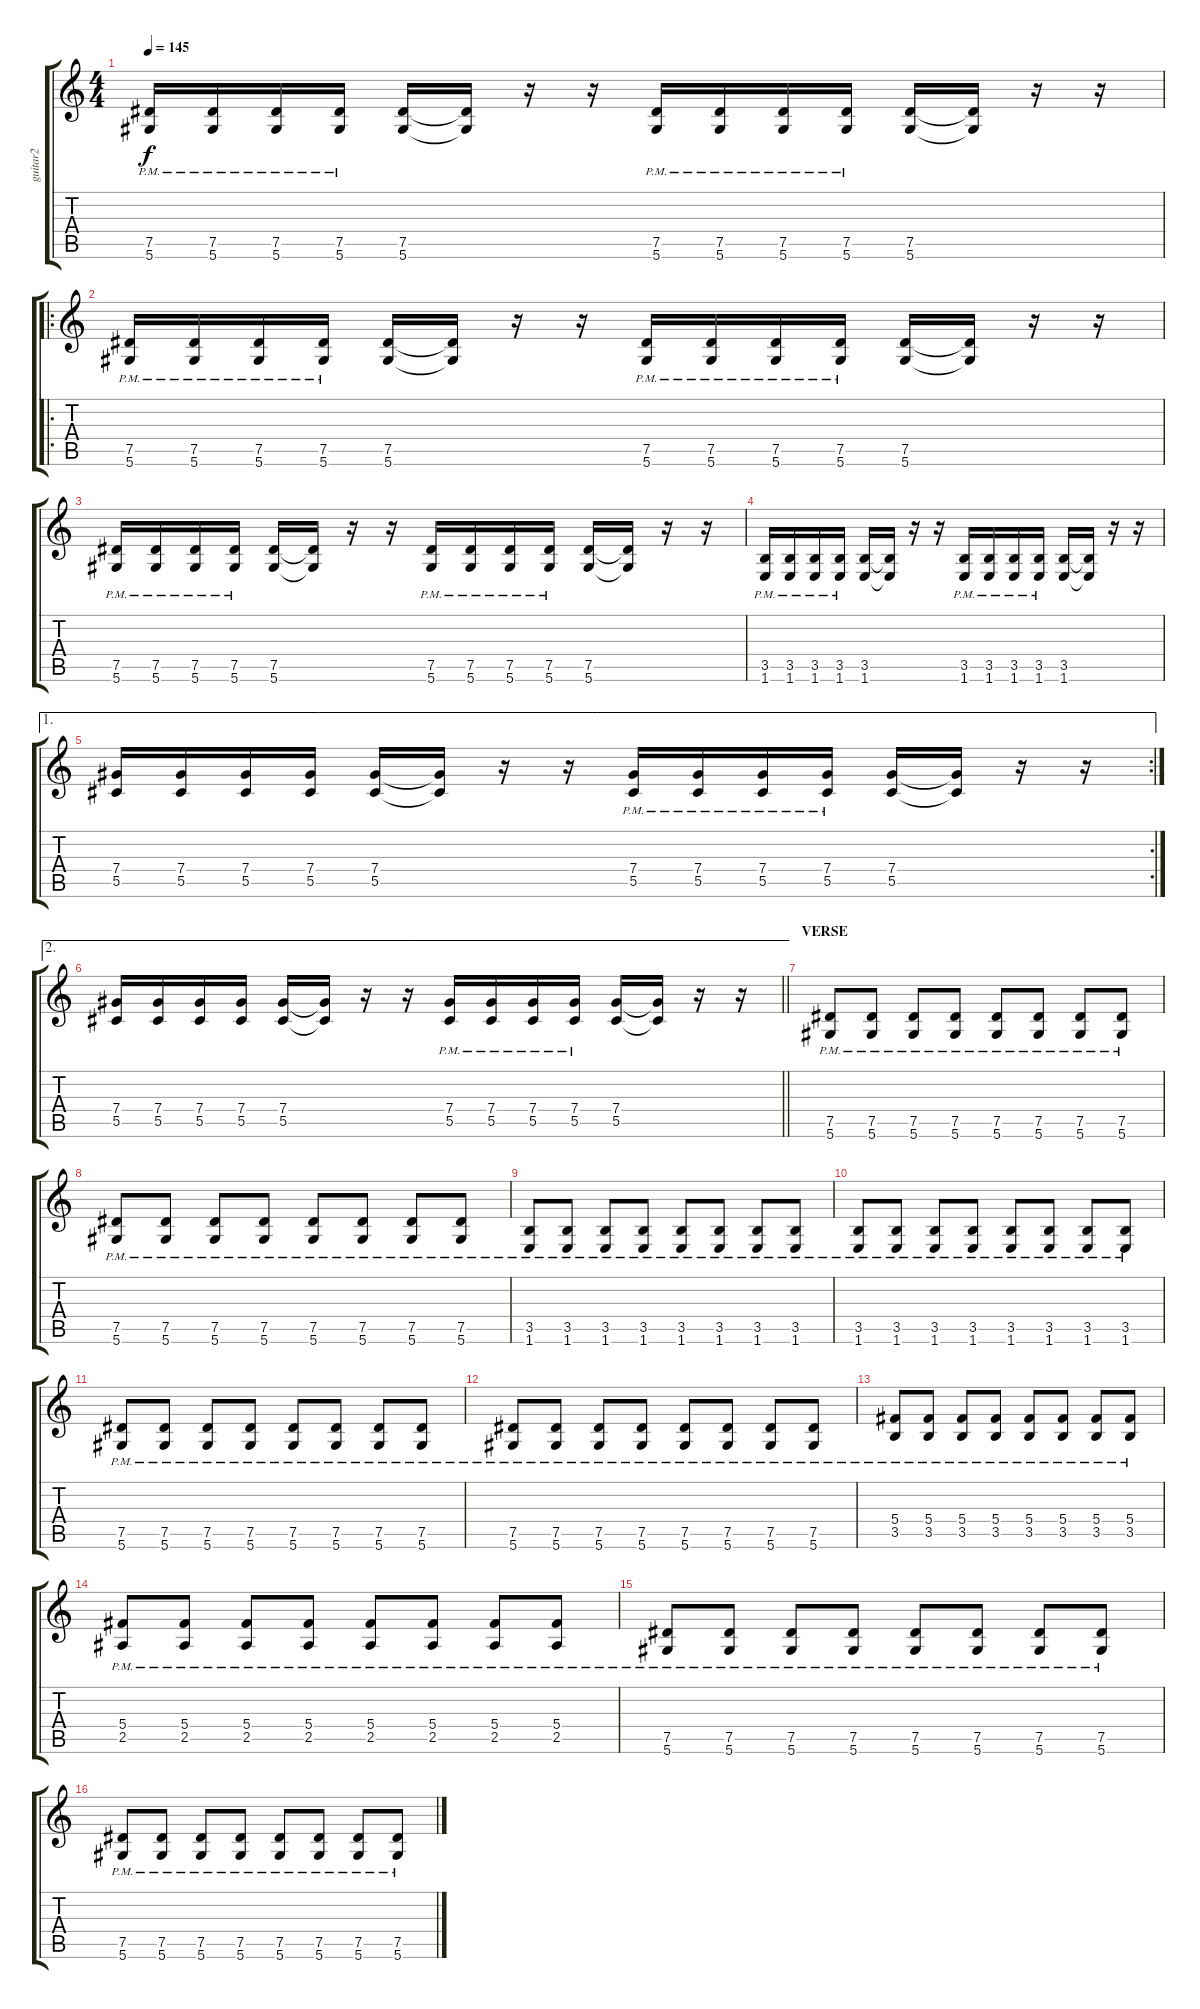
\track ("guitar2" "guitar2") {instrument overdrivenguitar}
\staff {score tabs}
\tuning (Eb4 Bb3 Gb3 Db3 Ab2 Eb2) {hide}
\ts (4 4)
\tempo 145
\clef g2
\ks c
(7.5 5.6{pm}).16{dy f instrument overdrivenguitar} (7.5 5.6{pm}).16 (7.5 5.6{pm}).16 (7.5 5.6{pm}).16 (7.5 5.6).16 (7.5{t} 5.6{t}).16 r.16 r.16 (7.5{pm} 5.6).16 (7.5{pm} 5.6).16 (7.5{pm} 5.6).16 (7.5{pm} 5.6).16 (7.5 5.6).16 (7.5{t} 5.6{t}).16 r.16 r.16 |
\ro
(7.5 5.6{pm}).16 (7.5 5.6{pm}).16 (7.5 5.6{pm}).16 (7.5 5.6{pm}).16 (7.5 5.6).16 (7.5{t} 5.6{t}).16 r.16 r.16 (7.5{pm} 5.6).16 (7.5{pm} 5.6).16 (7.5{pm} 5.6).16 (7.5{pm} 5.6).16 (7.5 5.6).16 (7.5{t} 5.6{t}).16 r.16 r.16 |
(7.5 5.6{pm}).16 (7.5 5.6{pm}).16 (7.5 5.6{pm}).16 (7.5 5.6{pm}).16 (7.5 5.6).16 (7.5{t} 5.6{t}).16 r.16 r.16 (7.5{pm} 5.6).16 (7.5{pm} 5.6).16 (7.5{pm} 5.6).16 (7.5{pm} 5.6).16 (7.5 5.6).16 (7.5{t} 5.6{t}).16 r.16 r.16 |
(3.5 1.6{pm}).16 (3.5 1.6{pm}).16 (3.5 1.6{pm}).16 (3.5 1.6{pm}).16 (3.5 1.6).16 (3.5{t} 1.6{t}).16 r.16 r.16 (3.5{pm} 1.6).16 (3.5{pm} 1.6).16 (3.5{pm} 1.6).16 (3.5{pm} 1.6).16 (3.5 1.6).16 (3.5{t} 1.6{t}).16 r.16 r.16 |
\ae 1
\rc 2
(7.4 5.5).16 (7.4 5.5).16 (7.4 5.5).16 (7.4 5.5).16 (7.4 5.5).16 (7.4{t} 5.5{t}).16 r.16 r.16 (7.4 5.5{pm}).16 (7.4 5.5{pm}).16 (7.4 5.5{pm}).16 (7.4 5.5{pm}).16 (7.4 5.5).16 (7.4{t} 5.5{t}).16 r.16 r.16 |
\ae 2
\barLineRight lightlight
(7.4 5.5).16 (7.4 5.5).16 (7.4 5.5).16 (7.4 5.5).16 (7.4 5.5).16 (7.4{t} 5.5{t}).16 r.16 r.16 (7.4 5.5{pm}).16 (7.4 5.5{pm}).16 (7.4 5.5{pm}).16 (7.4 5.5{pm}).16 (7.4 5.5).16 (7.4{t} 5.5{t}).16 r.16 r.16 |
\section ("" "VERSE")
(7.5 5.6{pm}).8 (7.5 5.6{pm}).8 (7.5 5.6{pm}).8 (7.5 5.6{pm}).8 (7.5 5.6{pm}).8 (7.5 5.6{pm}).8 (7.5 5.6{pm}).8 (7.5 5.6{pm}).8 |
(7.5 5.6{pm}).8 (7.5 5.6{pm}).8 (7.5 5.6{pm}).8 (7.5 5.6{pm}).8 (7.5 5.6{pm}).8 (7.5 5.6{pm}).8 (7.5 5.6{pm}).8 (7.5 5.6{pm}).8 |
(3.5 1.6{pm}).8 (3.5 1.6{pm}).8 (3.5 1.6{pm}).8 (3.5 1.6{pm}).8 (3.5 1.6{pm}).8 (3.5 1.6{pm}).8 (3.5 1.6{pm}).8 (3.5 1.6{pm}).8 |
(3.5 1.6{pm}).8 (3.5 1.6{pm}).8 (3.5 1.6{pm}).8 (3.5 1.6{pm}).8 (3.5 1.6{pm}).8 (3.5 1.6{pm}).8 (3.5 1.6{pm}).8 (3.5 1.6{pm}).8 |
(7.5 5.6{pm}).8 (7.5 5.6{pm}).8 (7.5 5.6{pm}).8 (7.5 5.6{pm}).8 (7.5 5.6{pm}).8 (7.5 5.6{pm}).8 (7.5 5.6{pm}).8 (7.5 5.6{pm}).8 |
(7.5 5.6{pm}).8 (7.5 5.6{pm}).8 (7.5 5.6{pm}).8 (7.5 5.6{pm}).8 (7.5 5.6{pm}).8 (7.5 5.6{pm}).8 (7.5 5.6{pm}).8 (7.5 5.6{pm}).8 |
(5.4{pm} 3.5).8 (5.4{pm} 3.5).8 (5.4{pm} 3.5).8 (5.4{pm} 3.5).8 (5.4{pm} 3.5).8 (5.4{pm} 3.5).8 (5.4{pm} 3.5).8 (5.4{pm} 3.5).8 |
(5.4{pm} 2.5).8 (5.4{pm} 2.5).8 (5.4{pm} 2.5).8 (5.4{pm} 2.5).8 (5.4{pm} 2.5).8 (5.4{pm} 2.5).8 (5.4{pm} 2.5).8 (5.4{pm} 2.5).8 |
(7.5 5.6{pm}).8 (7.5 5.6{pm}).8 (7.5 5.6{pm}).8 (7.5 5.6{pm}).8 (7.5 5.6{pm}).8 (7.5 5.6{pm}).8 (7.5 5.6{pm}).8 (7.5 5.6{pm}).8 |
(7.5 5.6{pm}).8 (7.5 5.6{pm}).8 (7.5 5.6{pm}).8 (7.5 5.6{pm}).8 (7.5 5.6{pm}).8 (7.5 5.6{pm}).8 (7.5 5.6{pm}).8 (7.5 5.6{pm}).8
